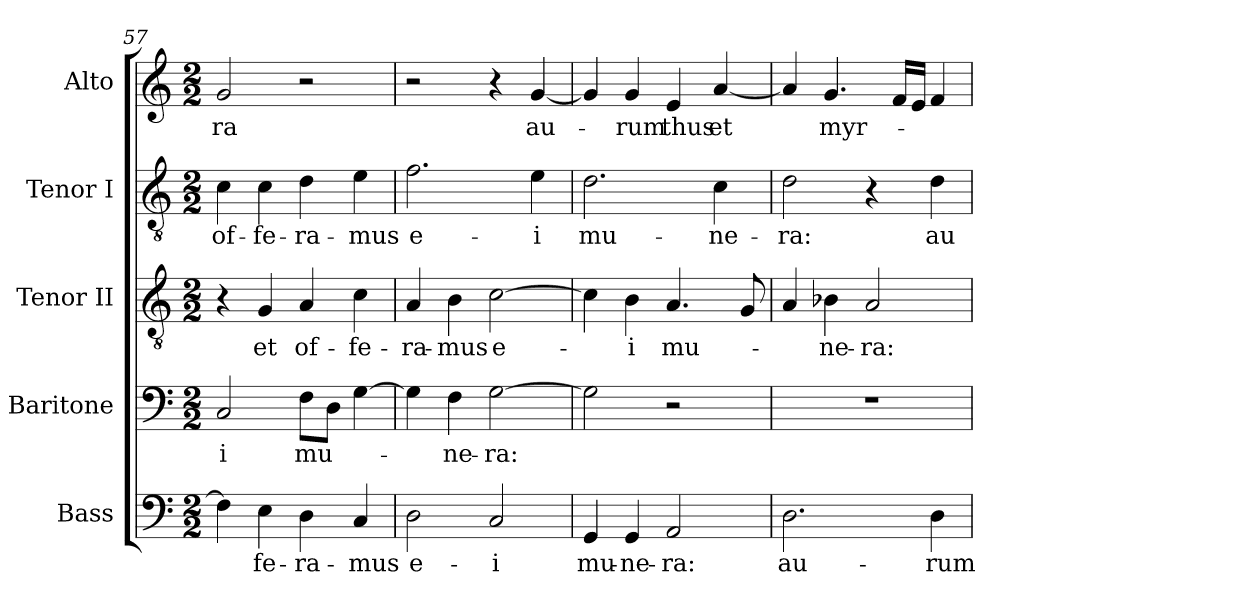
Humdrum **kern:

**kern	**text	**kern	**text	**kern	**text	**kern	**text	**kern	**text
*part5	*part5	*part4	*part4	*part3	*part3	*part2	*part2	*part1	*part1
*staff5	*staff5	*staff4	*staff4	*staff3	*staff3	*staff2	*staff2	*staff1	*staff1
*I"Bass	*	*I"Baritone	*	*I"Tenor II	*	*I"Tenor I	*	*I"Alto	*
*	*	*I'B.	*	*I'T. II	*	*I'T.	*	*I'A.	*
*clefF4	*	*clefF4	*	*clefGv2	*	*clefGv2	*	*clefG2	*
*	*	*	*	*ITrd7c12	*	*ITrd7c12	*	*	*
*k[]	*	*k[]	*	*k[]	*	*k[]	*	*k[]	*
*C:	*	*C:	*	*C:	*	*C:	*	*C:	*
*M2/2	*	*M2/2	*	*M2/2	*	*M2/2	*	*M2/2	*
=57	=57	=57	=57	=57	=57	=57	=57	=57	=57
!	!	!	!LO:LY:b:color=#000000	!	!	!	!	!	!
!	!	!	!	!	!	!	!LO:LY:b:color=#000000	!	!
!	!	!	!	!	!	!	!	!	!LO:LY:b:color=#000000
4Fi\]	.	2Ci/	-i	4r	.	4Ci\	of-	2gi/	-ra
!	!LO:LY:b:color=#000000	!	!	!	!	!	!	!	!
!	!	!	!	!	!LO:LY:b:color=#000000	!	!	!	!
!	!	!	!	!	!	!	!LO:LY:b:color=#000000	!	!
4Ei\	-fe-	.	.	4GGi/	et	4Ci\	-fe-	.	.
!	!LO:LY:b:color=#000000	!	!	!	!	!	!	!	!
!	!	!	!LO:LY:b:color=#000000	!	!	!	!	!	!
!	!	!	!	!	!LO:LY:b:color=#000000	!	!	!	!
!	!	!	!	!	!	!	!LO:LY:b:color=#000000	!	!
4Di\	-ra-	8Fi\L	mu-	4AAi/	of-	4Di\	-ra-	2r	.
.	.	8Di\J	.	.	.	.	.	.	.
!	!LO:LY:b:color=#000000	!	!	!	!	!	!	!	!
!	!	!	!	!	!LO:LY:b:color=#000000	!	!	!	!
!	!	!	!	!	!	!	!LO:LY:b:color=#000000	!	!
4Ci/	-mus	[>4Gi\	.	4Ci\	-fe-	4Ei\	-mus	.	.
=58	=58	=58	=58	=58	=58	=58	=58	=58	=58
!	!LO:LY:b:color=#000000	!	!	!	!	!	!	!	!
!	!	!	!	!	!LO:LY:b:color=#000000	!	!	!	!
!	!	!	!	!	!	!	!LO:LY:b:color=#000000	!	!
2Di\	e-	4Gi\]	.	4AAi/	-ra-	2.Fi\	e-	2r	.
!	!	!	!LO:LY:b:color=#000000	!	!	!	!	!	!
!	!	!	!	!	!LO:LY:b:color=#000000	!	!	!	!
.	.	4Fi\	-ne-	4BBi\	-mus	.	.	.	.
!	!LO:LY:b:color=#000000	!	!	!	!	!	!	!	!
!	!	!	!LO:LY:b:color=#000000	!	!	!	!	!	!
!	!	!	!	!	!LO:LY:b:color=#000000	!	!	!	!
2Ci/	-i	[>2Gi\	-ra:	[>2Ci\	e-	.	.	4r	.
!	!	!	!	!	!	!	!LO:LY:b:color=#000000	!	!
!	!	!	!	!	!	!	!	!	!LO:LY:b:color=#000000
.	.	.	.	.	.	4Ei\	-i	[<4gi/	au-
!!LO:PB:g=z
=59	=59	=59	=59	=59	=59	=59	=59	=59	=59
!	!LO:LY:b:color=#000000	!	!	!	!	!	!	!	!
!	!	!	!	!	!	!	!LO:LY:b:color=#000000	!	!
4GGi/	mu-	2Gi\]	.	4Ci\]	.	2.Di\	mu-	4gi/]	.
!	!LO:LY:b:color=#000000	!	!	!	!	!	!	!	!
!	!	!	!	!	!LO:LY:b:color=#000000	!	!	!	!
!	!	!	!	!	!	!	!	!	!LO:LY:b:color=#000000
4GGi/	-ne-	.	.	4BBi\	-i	.	.	4gi/	-rum
!	!LO:LY:b:color=#000000	!	!	!	!	!	!	!	!
!	!	!	!	!	!LO:LY:b:color=#000000	!	!	!	!
!	!	!	!	!	!	!	!	!	!LO:LY:b:color=#000000
2AAi/	-ra:	2r	.	4.AAi/	mu-	.	.	4ei/	thus
!	!	!	!	!	!	!	!LO:LY:b:color=#000000	!	!
!	!	!	!	!	!	!	!	!	!LO:LY:b:color=#000000
.	.	.	.	.	.	4Ci\	-ne-	[<4ai/	et
.	.	.	.	8GGi/	.	.	.	.	.
=60	=60	=60	=60	=60	=60	=60	=60	=60	=60
!	!LO:LY:b:color=#000000	!	!	!	!	!	!	!	!
!	!	!	!	!	!	!	!LO:LY:b:color=#000000	!	!
2.Di\	au-	1r	.	4AAi/	.	2Di\	-ra:	4ai/]	.
!	!	!	!	!	!LO:LY:b:color=#000000	!	!	!	!
!	!	!	!	!	!	!	!	!	!LO:LY:b:color=#000000
.	.	.	.	4BB-Xi\	-ne-	.	.	4.gi/	myr-
!	!	!	!	!	!LO:LY:b:color=#000000	!	!	!	!
.	.	.	.	2AAi/	-ra:	4r	.	.	.
.	.	.	.	.	.	.	.	16fi/LL	.
.	.	.	.	.	.	.	.	16ei/JJ	.
!	!LO:LY:b:color=#000000	!	!	!	!	!	!	!	!
!	!	!	!	!	!	!	!LO:LY:b:color=#000000	!	!
4Di\	-rum	.	.	.	.	4Di\	au-	4fi/	.
=	=	=	=	=	=	=	=	=	=
*-	*-	*-	*-	*-	*-	*-	*-	*-	*-
